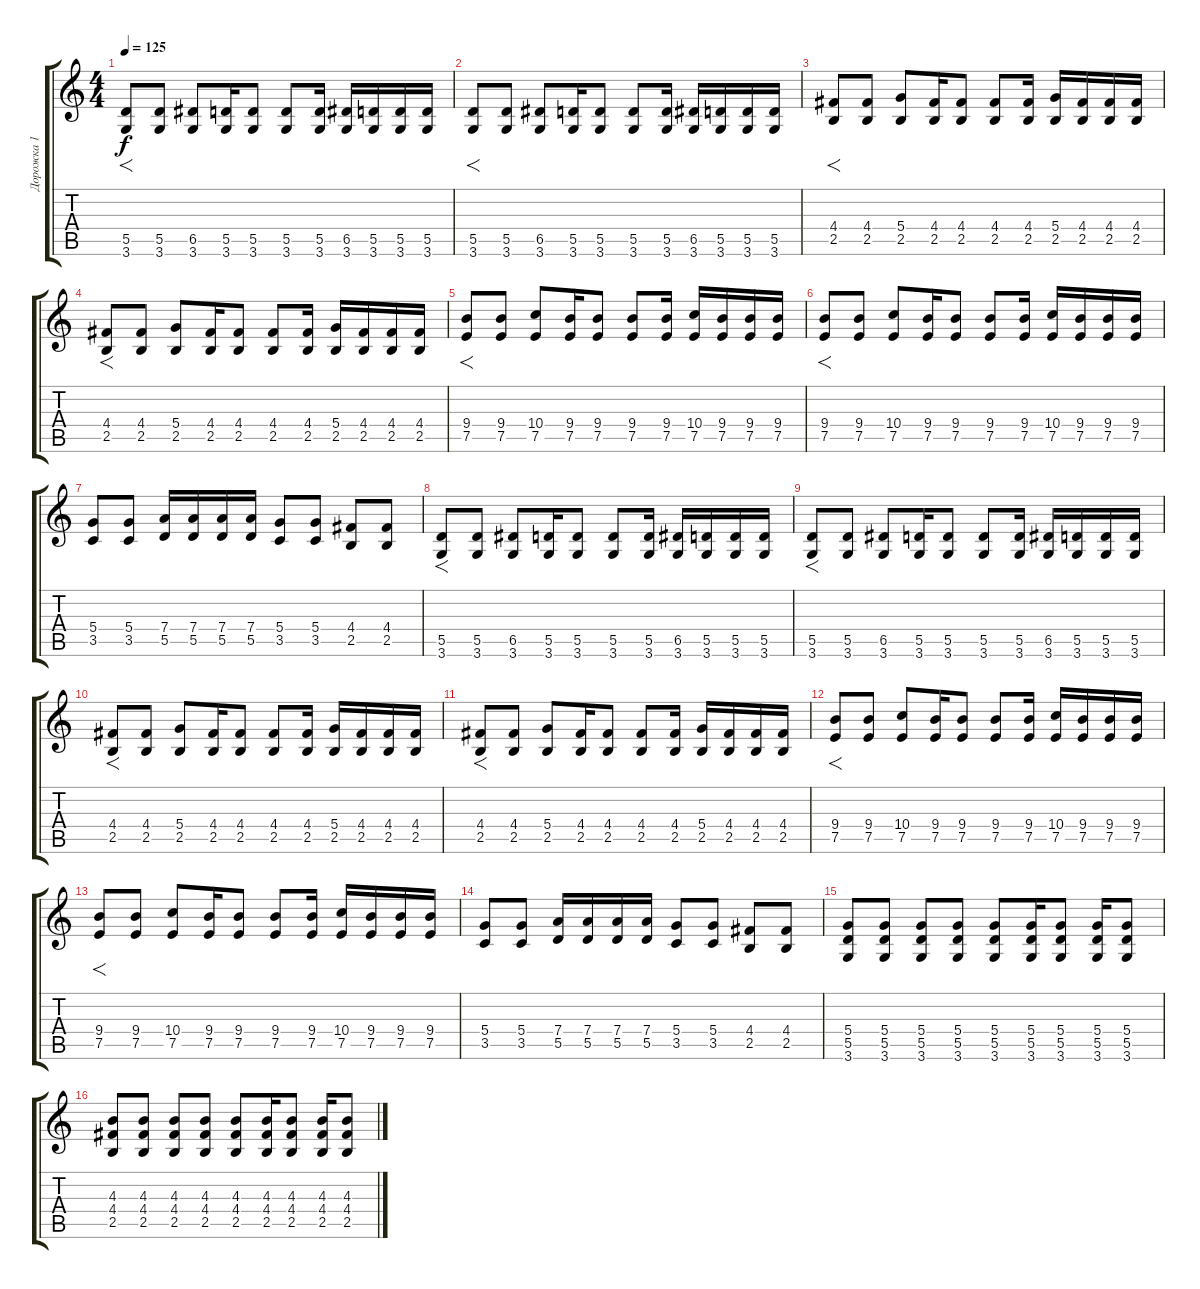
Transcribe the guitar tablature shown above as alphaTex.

\track ("Дорожка 1" "Дорожка 1") {instrument overdrivenguitar}
\staff {score tabs}
\tuning (E4 B3 G3 D3 A2 E2) {hide}
\ts (4 4)
\tempo 125
\clef g2
\ks c
(5.5 3.6).8{f dy f instrument overdrivenguitar} (5.5 3.6).8 (6.5 3.6).8 (5.5 3.6).16 (5.5 3.6).8 (5.5 3.6).8 (5.5 3.6).16 (6.5 3.6).16 (5.5 3.6).16 (5.5 3.6).16 (5.5 3.6).16 |
(5.5 3.6).8{f} (5.5 3.6).8 (6.5 3.6).8 (5.5 3.6).16 (5.5 3.6).8 (5.5 3.6).8 (5.5 3.6).16 (6.5 3.6).16 (5.5 3.6).16 (5.5 3.6).16 (5.5 3.6).16 |
(4.4 2.5).8{f} (4.4 2.5).8 (5.4 2.5).8 (4.4 2.5).16 (4.4 2.5).8 (4.4 2.5).8 (4.4 2.5).16 (5.4 2.5).16 (4.4 2.5).16 (4.4 2.5).16 (4.4 2.5).16 |
(4.4 2.5).8{f} (4.4 2.5).8 (5.4 2.5).8 (4.4 2.5).16 (4.4 2.5).8 (4.4 2.5).8 (4.4 2.5).16 (5.4 2.5).16 (4.4 2.5).16 (4.4 2.5).16 (4.4 2.5).16 |
(9.4 7.5).8{f} (9.4 7.5).8 (10.4 7.5).8 (9.4 7.5).16 (9.4 7.5).8 (9.4 7.5).8 (9.4 7.5).16 (10.4 7.5).16 (9.4 7.5).16 (9.4 7.5).16 (9.4 7.5).16 |
(9.4 7.5).8{f} (9.4 7.5).8 (10.4 7.5).8 (9.4 7.5).16 (9.4 7.5).8 (9.4 7.5).8 (9.4 7.5).16 (10.4 7.5).16 (9.4 7.5).16 (9.4 7.5).16 (9.4 7.5).16 |
(5.4 3.5).8 (5.4 3.5).8 (7.4 5.5).16 (7.4 5.5).16 (7.4 5.5).16 (7.4 5.5).16 (5.4 3.5).8 (5.4 3.5).8 (4.4 2.5).8 (4.4 2.5).8 |
(5.5 3.6).8{f} (5.5 3.6).8 (6.5 3.6).8 (5.5 3.6).16 (5.5 3.6).8 (5.5 3.6).8 (5.5 3.6).16 (6.5 3.6).16 (5.5 3.6).16 (5.5 3.6).16 (5.5 3.6).16 |
(5.5 3.6).8{f} (5.5 3.6).8 (6.5 3.6).8 (5.5 3.6).16 (5.5 3.6).8 (5.5 3.6).8 (5.5 3.6).16 (6.5 3.6).16 (5.5 3.6).16 (5.5 3.6).16 (5.5 3.6).16 |
(4.4 2.5).8{f} (4.4 2.5).8 (5.4 2.5).8 (4.4 2.5).16 (4.4 2.5).8 (4.4 2.5).8 (4.4 2.5).16 (5.4 2.5).16 (4.4 2.5).16 (4.4 2.5).16 (4.4 2.5).16 |
(4.4 2.5).8{f} (4.4 2.5).8 (5.4 2.5).8 (4.4 2.5).16 (4.4 2.5).8 (4.4 2.5).8 (4.4 2.5).16 (5.4 2.5).16 (4.4 2.5).16 (4.4 2.5).16 (4.4 2.5).16 |
(9.4 7.5).8{f} (9.4 7.5).8 (10.4 7.5).8 (9.4 7.5).16 (9.4 7.5).8 (9.4 7.5).8 (9.4 7.5).16 (10.4 7.5).16 (9.4 7.5).16 (9.4 7.5).16 (9.4 7.5).16 |
(9.4 7.5).8{f} (9.4 7.5).8 (10.4 7.5).8 (9.4 7.5).16 (9.4 7.5).8 (9.4 7.5).8 (9.4 7.5).16 (10.4 7.5).16 (9.4 7.5).16 (9.4 7.5).16 (9.4 7.5).16 |
(5.4 3.5).8 (5.4 3.5).8 (7.4 5.5).16 (7.4 5.5).16 (7.4 5.5).16 (7.4 5.5).16 (5.4 3.5).8 (5.4 3.5).8 (4.4 2.5).8 (4.4 2.5).8 |
(5.4 5.5 3.6).8 (5.4 5.5 3.6).8 (5.4 5.5 3.6).8 (5.4 5.5 3.6).8 (5.4 5.5 3.6).8 (5.4 5.5 3.6).16 (5.4 5.5 3.6).8 (5.4 5.5 3.6).16 (5.4 5.5 3.6).8 |
(4.3 4.4 2.5).8 (4.3 4.4 2.5).8 (4.3 4.4 2.5).8 (4.3 4.4 2.5).8 (4.3 4.4 2.5).8 (4.3 4.4 2.5).16 (4.3 4.4 2.5).8 (4.3 4.4 2.5).16 (4.3 4.4 2.5).8
